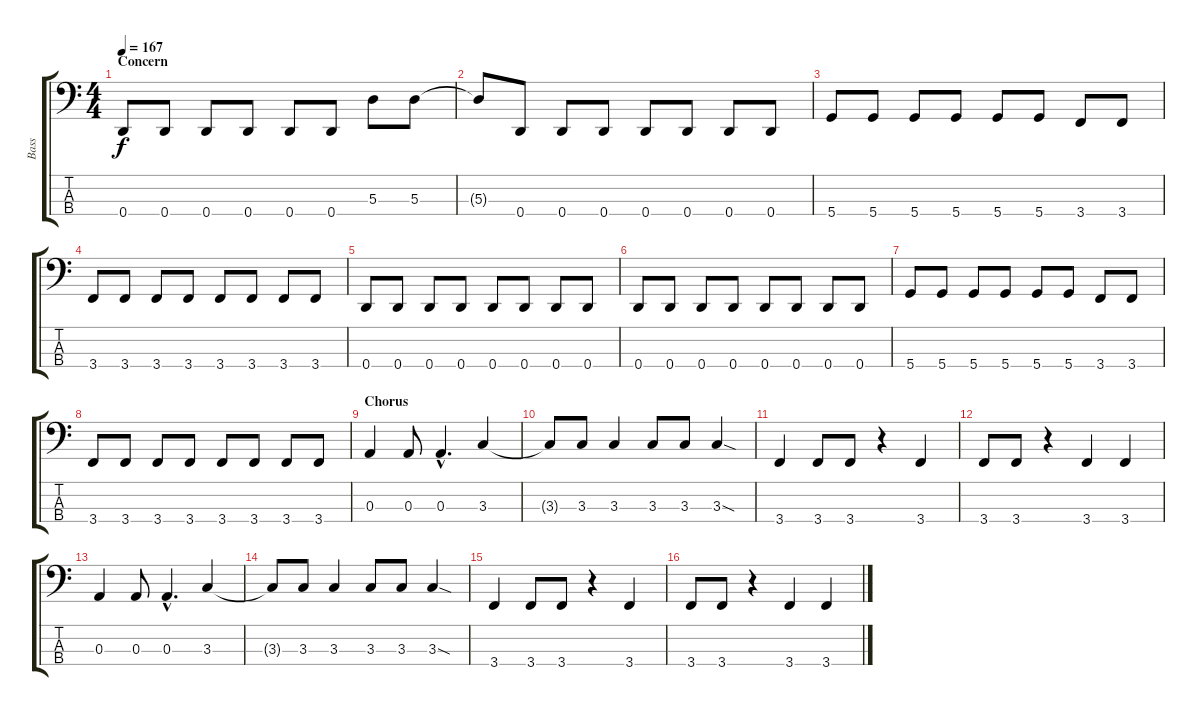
\track ("Bass" "Bass") {instrument acousticbass}
\staff {score tabs}
\tuning (G2 D2 A1 D1) {hide}
\ts (4 4)
\section ("" "Concern")
\tempo 167
\clef f4
\ks c
0.4.8{dy f} 0.4.8 0.4.8 0.4.8 0.4.8 0.4.8 5.3.8 5.3.8 |
5.3{t}.8 0.4.8 0.4.8 0.4.8 0.4.8 0.4.8 0.4.8 0.4.8 |
5.4.8 5.4.8 5.4.8 5.4.8 5.4.8 5.4.8 3.4.8 3.4.8 |
3.4.8 3.4.8 3.4.8 3.4.8 3.4.8 3.4.8 3.4.8 3.4.8 |
0.4.8 0.4.8 0.4.8 0.4.8 0.4.8 0.4.8 0.4.8 0.4.8 |
0.4.8 0.4.8 0.4.8 0.4.8 0.4.8 0.4.8 0.4.8 0.4.8 |
5.4.8 5.4.8 5.4.8 5.4.8 5.4.8 5.4.8 3.4.8 3.4.8 |
3.4.8 3.4.8 3.4.8 3.4.8 3.4.8 3.4.8 3.4.8 3.4.8 |
\section ("" "Chorus")
0.3.4 0.3.8 0.3{hac}.4{d} 3.3.4 |
3.3{t}.8 3.3.8 3.3.4 3.3.8 3.3.8 3.3{sod}.4 |
3.4.4 3.4.8 3.4.8 r.4 3.4.4 |
3.4.8 3.4.8 r.4 3.4.4 3.4.4 |
0.3.4 0.3.8 0.3{hac}.4{d} 3.3.4 |
3.3{t}.8 3.3.8 3.3.4 3.3.8 3.3.8 3.3{sod}.4 |
3.4.4 3.4.8 3.4.8 r.4 3.4.4 |
3.4.8 3.4.8 r.4 3.4.4 3.4.4
